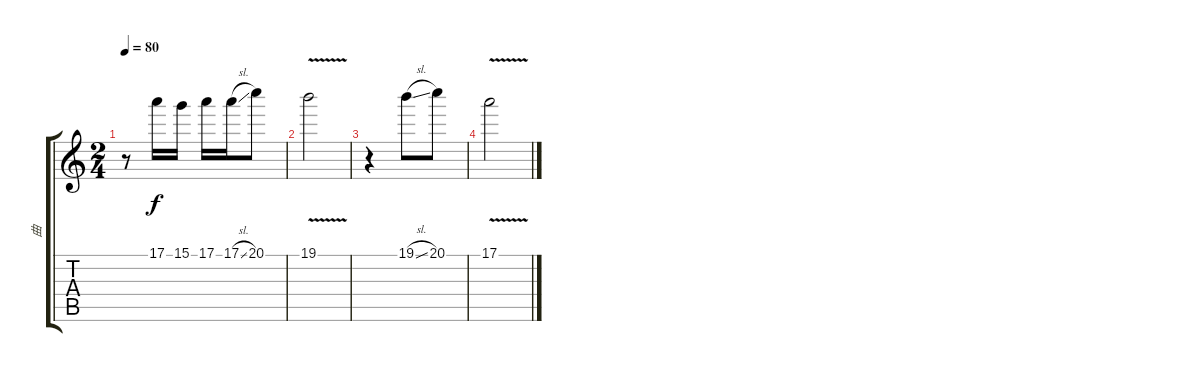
\track ("曲" "曲") {instrument acousticguitarsteel}
\staff {score tabs}
\tuning (E4 B3 G3 D3 A2 E2) {hide}
\ts (2 4)
\tempo 80
\clef g2
\ks c
r.8{dy f} 17.1.16 15.1.16{txt ""} 17.1.16 17.1{sl}.16 20.1.8 |
19.1{v}.2 |
r.4 19.1{sl}.8 20.1.8 |
17.1{v}.2
